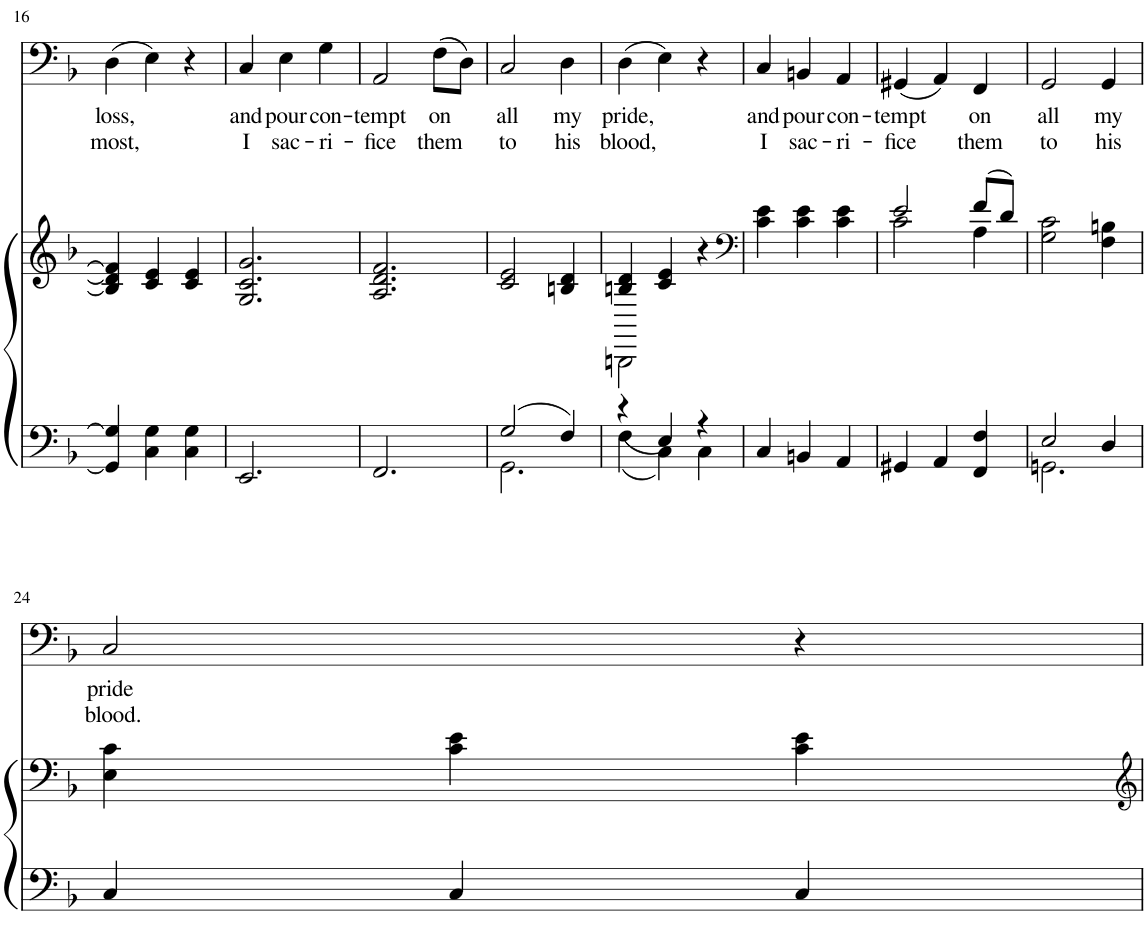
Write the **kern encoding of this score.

**kern	**kern	**kern	**text	**text
*part3	*part2	*part1	*part1	*part1
*staff3	*staff2	*staff1	*staff1	*staff1
*I"Electric Organ	*I"Organo	*I"Solista	*	*
*I'Elec Org	*	*	*	*
!!LO:PB:g=z
*clefF4	*clefG2	*clefF4	*	*
*k[b-]	*k[b-]	*k[b-]	*	*
*F:	*F:	*F:	*	*
*M3/4	*M3/4	*M3/4	*	*
=16	=16	=16	=16	=16
!	!	!	!LO:LY:b	!LO:LY:b
4GG/] 4G/]	4B/] 4d/] 4f/]	(4D\	loss,	most,
4C\ 4G\	4c/ 4e/	4E\)	.	.
4C\ 4G\	4c/ 4e/	4r	.	.
=17	=17	=17	=17	=17
!	!	!	!LO:LY:b	!LO:LY:b
2.EE/	2.G/ 2.c/ 2.g/	4C/	and	I
!	!	!	!LO:LY:b	!LO:LY:b
.	.	4E\	pour	sac-
!	!	!	!LO:LY:b	!LO:LY:b
.	.	4G\	con-	-ri-
=18	=18	=18	=18	=18
!	!	!	!LO:LY:b	!LO:LY:b
2.FF/	2.A/ 2.d/ 2.f/	2AA/	-tempt	-fice
!	!	!	!LO:LY:b	!LO:LY:b
.	.	(8F\L	on	them
.	.	8D\J)	.	.
=19	=19	=19	=19	=19
*^	*	*	*	*
!	!	!	!	!LO:LY:b	!LO:LY:b
(2G/	2.GG\	2c/ 2e/	2C/	all	to
!	!	!	!	!LO:LY:b	!LO:LY:b
4F/)	.	4Bn/ 4d/	4D\	my	his
=20	=20	=20	=20	=20	=20
*	*	*^	*	*	*
!	!	!	!	!	!LO:LY:b	!LO:LY:b
(4r	(4F\	4Bn/ 4d/	2BBBn\	(4D\	pride,	blood,
4E/)	4C\)	4c/ 4e/	.	4E\)	.	.
4r	4C\	4r	4ryy	4r	.	.
*v	*v	*	*	*	*	*
*	*v	*v	*	*	*
=21	=21	=21	=21	=21
*	*clefF4	*	*	*
*^	*^	*	*	*
!	!	!	!	!	!LO:LY:b	!LO:LY:b
*v	*v	*	*	*	*	*
*	*v	*v	*	*	*
4C/	4c\ 4e\	4C/	and	I
!	!	!	!LO:LY:b	!LO:LY:b
4BBn/	4c\ 4e\	4BBn/	pour	sac-
!	!	!	!LO:LY:b	!LO:LY:b
4AA/	4c\ 4e\	4AA/	con-	-ri-
=22	=22	=22	=22	=22
*	*^	*	*	*
!	!	!	!	!LO:LY:b	!LO:LY:b
4GG#X/	2e/	2c\	(4GG#X/	-tempt	-fice
4AA/	.	.	4AA/)	.	.
!	!	!	!	!LO:LY:b	!LO:LY:b
4FF/ 4F/	(8f/L	4A\	4FF/	on	them
.	8d/J)	.	.	.	.
*	*v	*v	*	*	*
=23	=23	=23	=23	=23
*^	*	*	*	*
!	!	!	!	!LO:LY:b	!LO:LY:b
2E/	2.GGn\	2G\ 2c\	2GG/	all	to
!	!	!	!	!LO:LY:b	!LO:LY:b
4D/	.	4F\ 4Bn\	4GG/	my	his
*v	*v	*	*	*	*
!!LO:LB:g=z
=24	=24	=24	=24	=24
!	!	!	!LO:LY:b	!LO:LY:b
4C/	4E\ 4c\	2C/	pride	blood.
4C/	4c\ 4e\	.	.	.
4C/	4c\ 4e\	4r	.	.
=	=	=	=	=
*-	*-	*-	*-	*-
